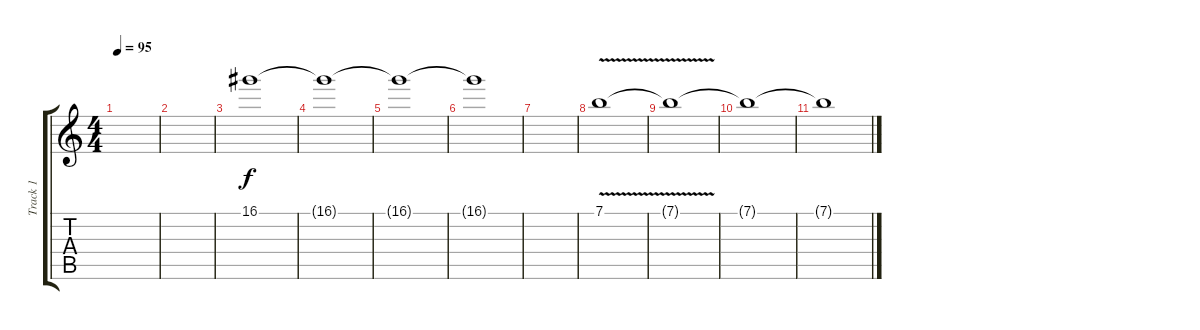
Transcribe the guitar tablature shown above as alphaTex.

\track ("Track 1" "Track 1") {instrument slapbass2}
\staff {score tabs}
\tuning (E4 B3 G3 D3 A2 E2) {hide}
\ts (4 4)
\tempo 95
\clef g2
\ks c
|
|
16.1.1{volume 16} |
16.1{t}.1 |
16.1{t}.1 |
16.1{t}.1{volume 6} |
|
7.1{v}.1{volume 13} |
7.1{t}.1 |
7.1{t}.1{volume 0} |
7.1{t}.1
